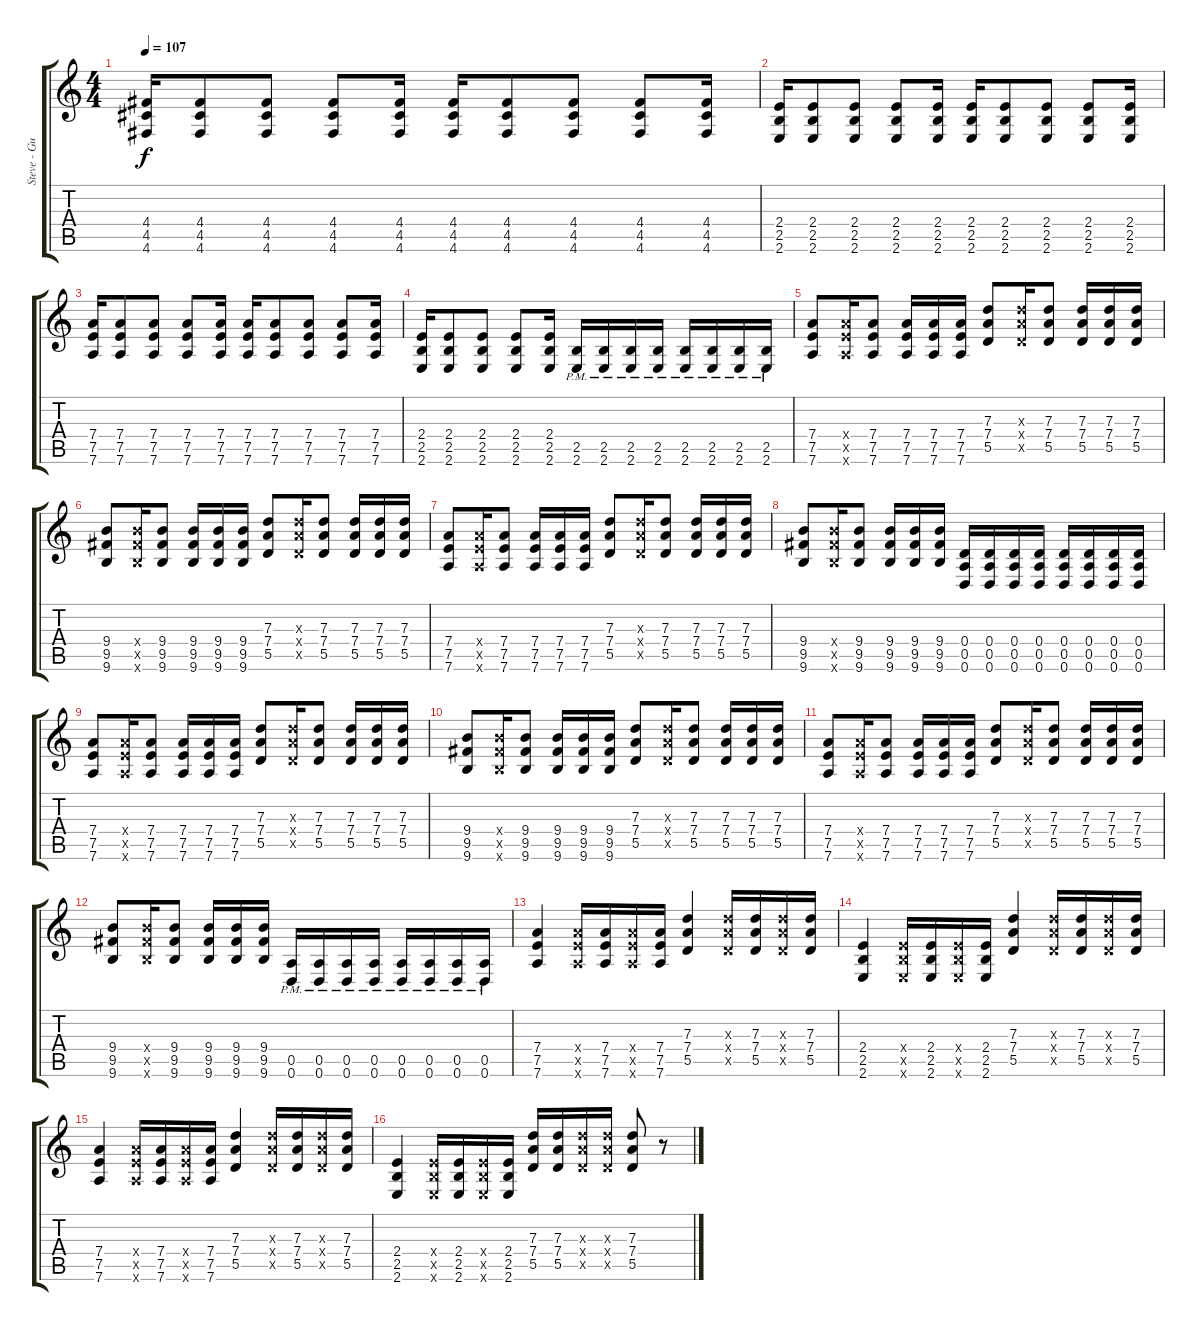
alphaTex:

\track ("Steve - Guitar" "Steve - Gu") {instrument overdrivenguitar}
\staff {score tabs}
\tuning (E4 B3 G3 D3 A2 D2) {hide}
\ts (4 4)
\tempo 107
\clef g2
\ks c
(4.4 4.5 4.6).16{dy f} (4.4 4.5 4.6).8 (4.4 4.5 4.6).8 (4.4 4.5 4.6).8 (4.4 4.5 4.6).16 (4.4 4.5 4.6).16 (4.4 4.5 4.6).8 (4.4 4.5 4.6).8 (4.4 4.5 4.6).8 (4.4 4.5 4.6).16 |
(2.4 2.5 2.6).16 (2.4 2.5 2.6).8 (2.4 2.5 2.6).8 (2.4 2.5 2.6).8 (2.4 2.5 2.6).16 (2.4 2.5 2.6).16 (2.4 2.5 2.6).8 (2.4 2.5 2.6).8 (2.4 2.5 2.6).8 (2.4 2.5 2.6).16 |
(7.4 7.5 7.6).16 (7.4 7.5 7.6).8 (7.4 7.5 7.6).8 (7.4 7.5 7.6).8 (7.4 7.5 7.6).16 (7.4 7.5 7.6).16 (7.4 7.5 7.6).8 (7.4 7.5 7.6).8 (7.4 7.5 7.6).8 (7.4 7.5 7.6).16 |
(2.4 2.5 2.6).16 (2.4 2.5 2.6).8 (2.4 2.5 2.6).8 (2.4 2.5 2.6).8 (2.4 2.5 2.6).16 (2.5{pm} 2.6{pm}).16 (2.5{pm} 2.6{pm}).16 (2.5{pm} 2.6{pm}).16 (2.5{pm} 2.6{pm}).16 (2.5{pm} 2.6{pm}).16 (2.5{pm} 2.6{pm}).16 (2.5{pm} 2.6{pm}).16 (2.5{pm} 2.6{pm}).16 |
(7.4 7.5 7.6).8 (7.4{x} 7.5{x} 7.6{x}).16 (7.4 7.5 7.6).8 (7.4 7.5 7.6).16 (7.4 7.5 7.6).16 (7.4 7.5 7.6).16 (7.3 7.4 5.5).8 (7.3{x} 7.4{x} 5.5{x}).16 (7.3 7.4 5.5).8 (7.3 7.4 5.5).16 (7.3 7.4 5.5).16 (7.3 7.4 5.5).16 |
(9.4 9.5 9.6).8 (9.4{x} 9.5{x} 9.6{x}).16 (9.4 9.5 9.6).8 (9.4 9.5 9.6).16 (9.4 9.5 9.6).16 (9.4 9.5 9.6).16 (7.3 7.4 5.5).8 (7.3{x} 7.4{x} 5.5{x}).16 (7.3 7.4 5.5).8 (7.3 7.4 5.5).16 (7.3 7.4 5.5).16 (7.3 7.4 5.5).16 |
(7.4 7.5 7.6).8 (7.4{x} 7.5{x} 7.6{x}).16 (7.4 7.5 7.6).8 (7.4 7.5 7.6).16 (7.4 7.5 7.6).16 (7.4 7.5 7.6).16 (7.3 7.4 5.5).8 (7.3{x} 7.4{x} 5.5{x}).16 (7.3 7.4 5.5).8 (7.3 7.4 5.5).16 (7.3 7.4 5.5).16 (7.3 7.4 5.5).16 |
(9.4 9.5 9.6).8 (9.4{x} 9.5{x} 9.6{x}).16 (9.4 9.5 9.6).8 (9.4 9.5 9.6).16 (9.4 9.5 9.6).16 (9.4 9.5 9.6).16 (0.4 0.5 0.6).16 (0.4 0.5 0.6).16 (0.4 0.5 0.6).16 (0.4 0.5 0.6).16 (0.4 0.5 0.6).16 (0.4 0.5 0.6).16 (0.4 0.5 0.6).16 (0.4 0.5 0.6).16 |
(7.4 7.5 7.6).8 (7.4{x} 7.5{x} 7.6{x}).16 (7.4 7.5 7.6).8 (7.4 7.5 7.6).16 (7.4 7.5 7.6).16 (7.4 7.5 7.6).16 (7.3 7.4 5.5).8 (7.3{x} 7.4{x} 5.5{x}).16 (7.3 7.4 5.5).8 (7.3 7.4 5.5).16 (7.3 7.4 5.5).16 (7.3 7.4 5.5).16 |
(9.4 9.5 9.6).8 (9.4{x} 9.5{x} 9.6{x}).16 (9.4 9.5 9.6).8 (9.4 9.5 9.6).16 (9.4 9.5 9.6).16 (9.4 9.5 9.6).16 (7.3 7.4 5.5).8 (7.3{x} 7.4{x} 5.5{x}).16 (7.3 7.4 5.5).8 (7.3 7.4 5.5).16 (7.3 7.4 5.5).16 (7.3 7.4 5.5).16 |
(7.4 7.5 7.6).8 (7.4{x} 7.5{x} 7.6{x}).16 (7.4 7.5 7.6).8 (7.4 7.5 7.6).16 (7.4 7.5 7.6).16 (7.4 7.5 7.6).16 (7.3 7.4 5.5).8 (7.3{x} 7.4{x} 5.5{x}).16 (7.3 7.4 5.5).8 (7.3 7.4 5.5).16 (7.3 7.4 5.5).16 (7.3 7.4 5.5).16 |
(9.4 9.5 9.6).8 (9.4{x} 9.5{x} 9.6{x}).16 (9.4 9.5 9.6).8 (9.4 9.5 9.6).16 (9.4 9.5 9.6).16 (9.4 9.5 9.6).16 (0.5{pm} 0.6{pm}).16 (0.5{pm} 0.6{pm}).16 (0.5{pm} 0.6{pm}).16 (0.5{pm} 0.6{pm}).16 (0.5{pm} 0.6{pm}).16 (0.5{pm} 0.6{pm}).16 (0.5{pm} 0.6{pm}).16 (0.5{pm} 0.6{pm}).16 |
(7.4 7.5 7.6).4 (7.4{x} 7.5{x} 7.6{x}).16 (7.4 7.5 7.6).16 (7.4{x} 7.5{x} 7.6{x}).16 (7.4 7.5 7.6).16 (7.3 7.4 5.5).4 (7.3{x} 7.4{x} 5.5{x}).16 (7.3 7.4 5.5).16 (7.3{x} 7.4{x} 5.5{x}).16 (7.3 7.4 5.5).16 |
(2.4 2.5 2.6).4 (2.4{x} 2.5{x} 2.6{x}).16 (2.4 2.5 2.6).16 (2.4{x} 2.5{x} 2.6{x}).16 (2.4 2.5 2.6).16 (7.3 7.4 5.5).4 (7.3{x} 7.4{x} 5.5{x}).16 (7.3 7.4 5.5).16 (7.3{x} 7.4{x} 5.5{x}).16 (7.3 7.4 5.5).16 |
(7.4 7.5 7.6).4 (7.4{x} 7.5{x} 7.6{x}).16 (7.4 7.5 7.6).16 (7.4{x} 7.5{x} 7.6{x}).16 (7.4 7.5 7.6).16 (7.3 7.4 5.5).4 (7.3{x} 7.4{x} 5.5{x}).16 (7.3 7.4 5.5).16 (7.3{x} 7.4{x} 5.5{x}).16 (7.3 7.4 5.5).16 |
(2.4 2.5 2.6).4 (2.4{x} 2.5{x} 2.6{x}).16 (2.4 2.5 2.6).16 (2.4{x} 2.5{x} 2.6{x}).16 (2.4 2.5 2.6).16 (7.3 7.4 5.5).16 (7.3 7.4 5.5).16 (7.3{x} 7.4{x} 5.5{x}).16 (7.3{x} 7.4{x} 5.5{x}).16 (7.3 7.4 5.5).8 r.8
